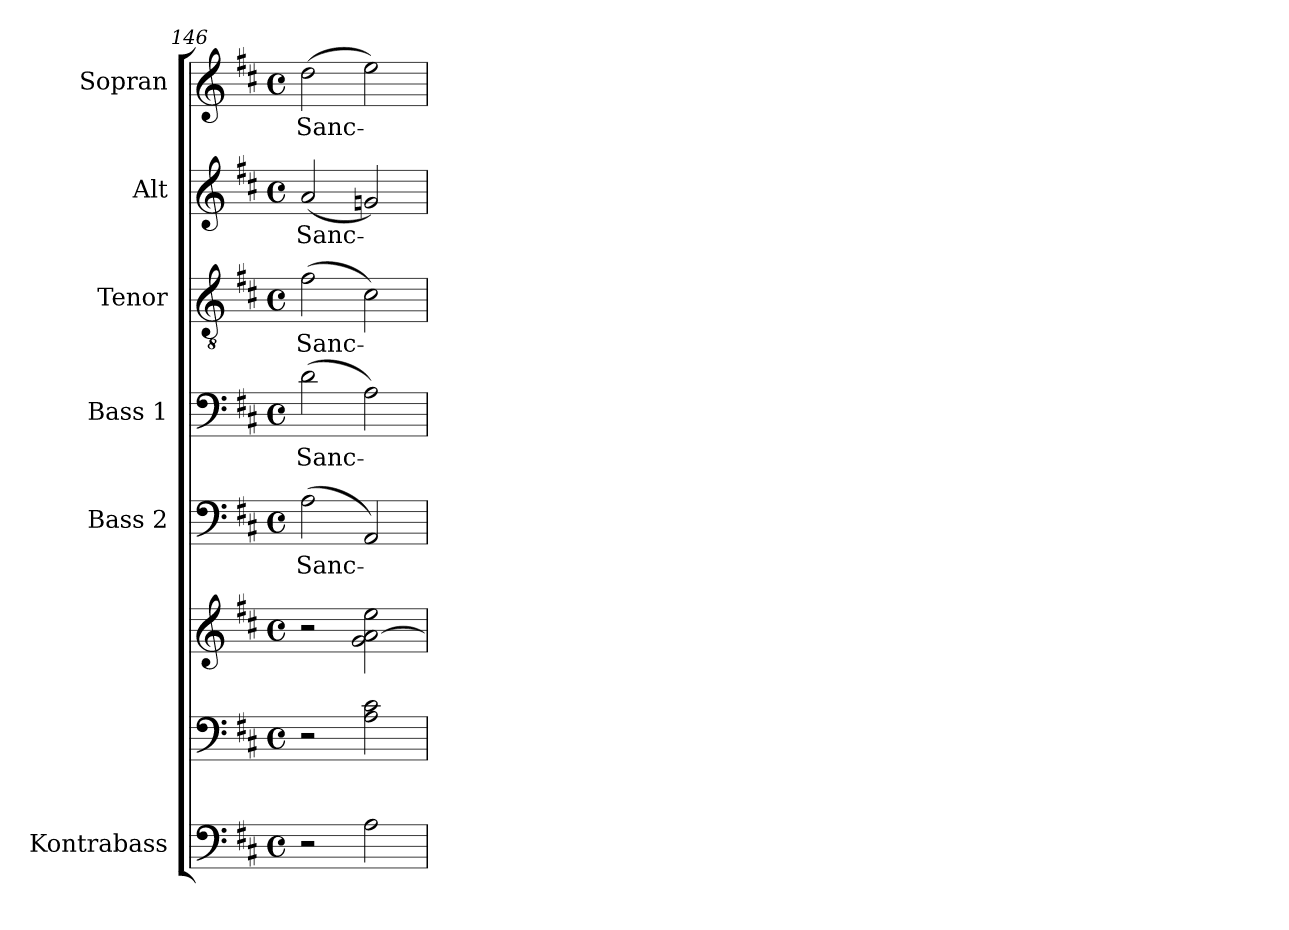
**kern	**kern	**kern	**kern	**text	**kern	**text	**kern	**text	**kern	**text	**kern	**text
*part7	*part6	*part6	*part5	*part5	*part4	*part4	*part3	*part3	*part2	*part2	*part1	*part1
*staff8	*staff7	*staff6	*staff5	*staff5	*staff4	*staff4	*staff3	*staff3	*staff2	*staff2	*staff1	*staff1
*I"Kontrabass	*	*	*I"Bass 2	*	*I"Bass 1	*	*I"Tenor	*	*I"Alt	*	*I"Sopran	*
*I'Kb.	*	*	*I'B. 2	*	*I'B. 1	*	*I'T.	*	*I'A.	*	*I'S.	*
*clefF4	*clefF4	*clefG2	*clefF4	*	*clefF4	*	*clefGv2	*	*clefG2	*	*clefG2	*
*ITrd7c12	*	*	*	*	*	*	*	*	*	*	*	*
*k[f#c#]	*k[f#c#]	*k[f#c#]	*k[f#c#]	*	*k[f#c#]	*	*k[f#c#]	*	*k[f#c#]	*	*k[f#c#]	*
*D:	*D:	*D:	*D:	*	*D:	*	*D:	*	*D:	*	*D:	*
*M4/4	*M4/4	*M4/4	*M4/4	*	*M4/4	*	*M4/4	*	*M4/4	*	*M4/4	*
*met(c)	*met(c)	*met(c)	*met(c)	*	*met(c)	*	*met(c)	*	*met(c)	*	*met(c)	*
=146	=146	=146	=146	=146	=146	=146	=146	=146	=146	=146	=146	=146
!	!	!	!	!LO:LY:b	!	!LO:LY:b	!	!LO:LY:b	!	!LO:LY:b	!	!LO:LY:b
2r	2r	2r	(>2A\	Sanc-	(>2d\	Sanc-	(>2f#\	Sanc-	(<2a/	Sanc-	(>2dd\	Sanc-
2AA\	2A\ 2c#\	2g\ [2a\ 2ee\	2AA/)	.	2A\)	.	2c#\)	.	2gn/)	.	2ee\)	.
=	=	=	=	=	=	=	=	=	=	=	=	=
*-	*-	*-	*-	*-	*-	*-	*-	*-	*-	*-	*-	*-
